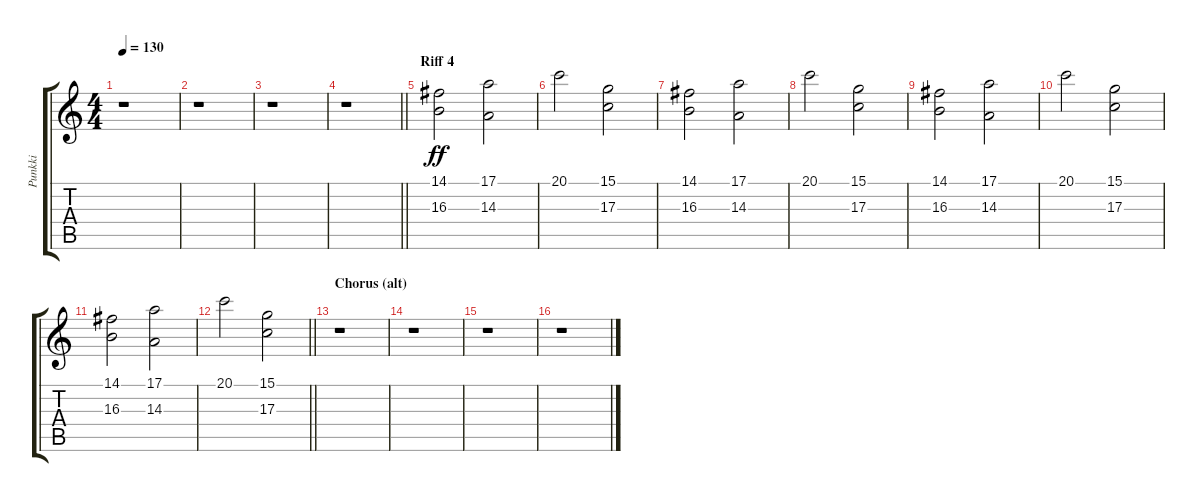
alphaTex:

\track ("Punkki" "Punkki") {instrument pad6metallic}
\staff {score tabs}
\tuning (E4 B3 G3 D3 A2 E2) {hide}
\ts (4 4)
\tempo 130
\clef g2
\ks c
r.1{dy ff} |
r.1 |
r.1 |
\barLineRight lightlight
r.1 |
\section ("" "Riff 4")
(14.1 16.3).2 (17.1 14.3).2 |
20.1.2 (15.1 17.3).2 |
(14.1 16.3).2 (17.1 14.3).2 |
20.1.2 (15.1 17.3).2 |
(14.1 16.3).2 (17.1 14.3).2 |
20.1.2 (15.1 17.3).2 |
(14.1 16.3).2 (17.1 14.3).2 |
\barLineRight lightlight
20.1.2 (15.1 17.3).2 |
\section ("" "Chorus (alt)")
r.1 |
r.1 |
r.1 |
r.1
